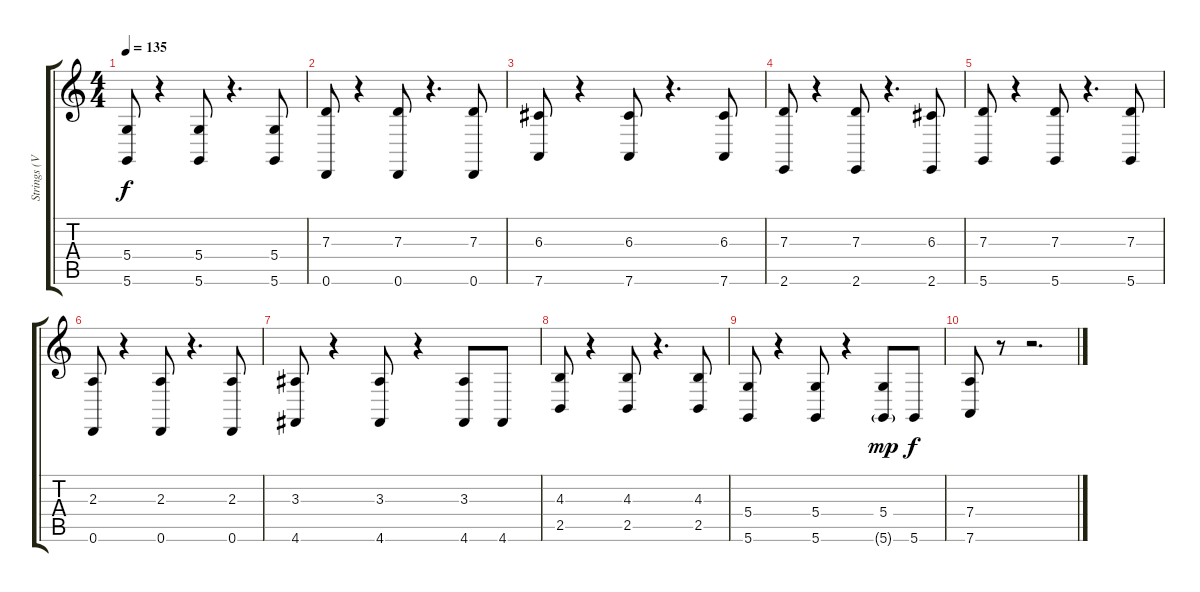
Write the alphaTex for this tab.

\track ("Strings (Violin + Cello) I" "Strings (V") {instrument stringensemble1}
\staff {score tabs}
\tuning (E4 B3 G3 D3 A2 D2) {hide}
\ts (4 4)
\tempo 135
\clef g2
\ks c
(5.4 5.6).8{dy f} r.4 (5.4 5.6).8 r.4{d} (5.4 5.6).8 |
(7.3 0.6).8 r.4 (7.3 0.6).8 r.4{d} (7.3 0.6).8 |
(6.3 7.6).8 r.4 (6.3 7.6).8 r.4{d} (6.3 7.6).8 |
(7.3 2.6).8 r.4 (7.3 2.6).8 r.4{d} (6.3 2.6).8 |
(7.3 5.6).8 r.4 (7.3 5.6).8 r.4{d} (7.3 5.6).8 |
(2.3 0.6).8 r.4 (2.3 0.6).8 r.4{d} (2.3 0.6).8 |
(3.3 4.6).8 r.4 (3.3 4.6).8 r.4 (3.3 4.6).8 4.6.8 |
(4.3 2.5).8 r.4 (4.3 2.5).8 r.4{d} (4.3 2.5).8 |
(5.4 5.6).8 r.4 (5.4 5.6).8 r.4 (5.4 5.6{g}).8{dy mp} 5.6.8{dy f} |
(7.4 7.6).8 r.8 r.2{d}
